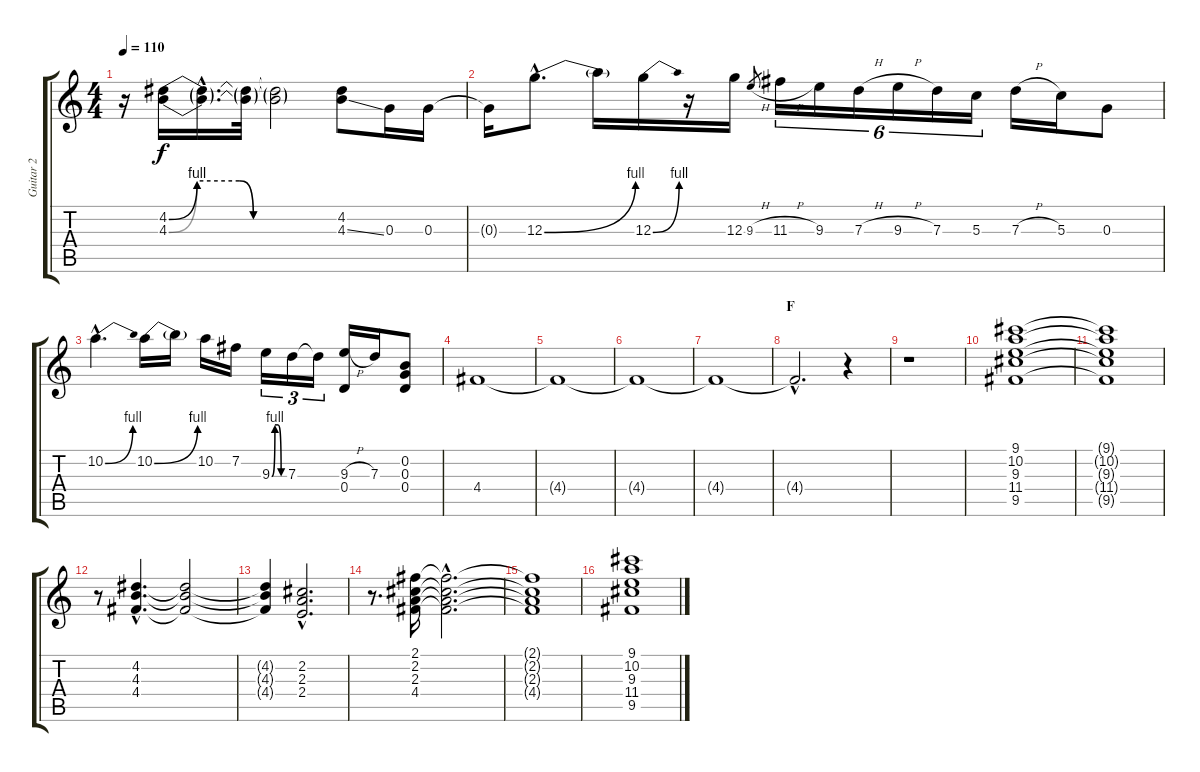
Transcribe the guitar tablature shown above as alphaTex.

\track ("Guitar 2" "Guitar 2") {instrument electricguitarclean}
\staff {score tabs}
\tuning (E4 B3 G3 D3 A2 E2) {hide}
\ts (4 4)
\tempo 110
\clef g2
\ks c
r.16{dy f} (4.2{be (custom 0 0 10 4 25 4 30 0 60 0)} 4.3{be (custom 0 0 10 4 25 4 30 0 60 0)}).16 (4.2{hac t} 4.3{hac t}).16{d} (4.2{t} 4.3{t}).32 (4.2{t} 4.3{t}).2 (4.2 4.3{ss}).8 0.3.16 0.3.16 |
0.3{t}.16 12.3{be (bend 0 0 60 4) hac}.8{d} 12.3{t}.16 12.3{be (bend 0 0 60 4)}.16 r.16 12.3.16 9.3{h}.8{gr} 11.3{h}.16{tu (6 4)} 9.3.16{tu (6 4)} 7.3{h}.16{tu (6 4)} 9.3{h}.16{tu (6 4)} 7.3.16{tu (6 4)} 5.3.16{tu (6 4)} 7.3{h}.16 5.3.16 0.3.8 |
10.2{be (bend 0 0 60 4) hac}.4{d} 10.2{be (bend 0 0 60 4)}.16 10.2{t}.16 10.2.16 7.2.16 9.3{be (custom 0 0 15 4 30 4 45 0 60 0)}.16{tu (3 2)} 7.3.16{tu (3 2)} 7.3{t}.16{tu (3 2)} (9.3{h} 0.4).16 7.3.16 (0.2 0.3 0.4).8 |
4.4.1 |
4.4{t}.1 |
4.4{t}.1 |
4.4{t}.1 |
\section ("" "F")
4.4{hac t}.2{d} r.4 |
r.1 |
(9.1 10.2 9.3 11.4 9.5).1{volume 13 balance 12} |
(9.1{t} 10.2{t} 9.3{t} 11.4{t} 9.5{t}).1 |
r.8 (4.2{hac} 4.3{hac} 4.4{hac}).4{d} (4.2{t} 4.3{t} 4.4{t}).2 |
(4.2{t} 4.3{t} 4.4{t}).4 (2.2{hac} 2.3{hac} 2.4{hac}).2{d} |
r.8{d} (2.1 2.2 2.3 4.4).16 (2.1{hac t} 2.2{hac t} 2.3{hac t} 4.4{hac t}).2{d} |
(2.1{t} 2.2{t} 2.3{t} 4.4{t}).1 |
(9.1 10.2 9.3 11.4 9.5).1
